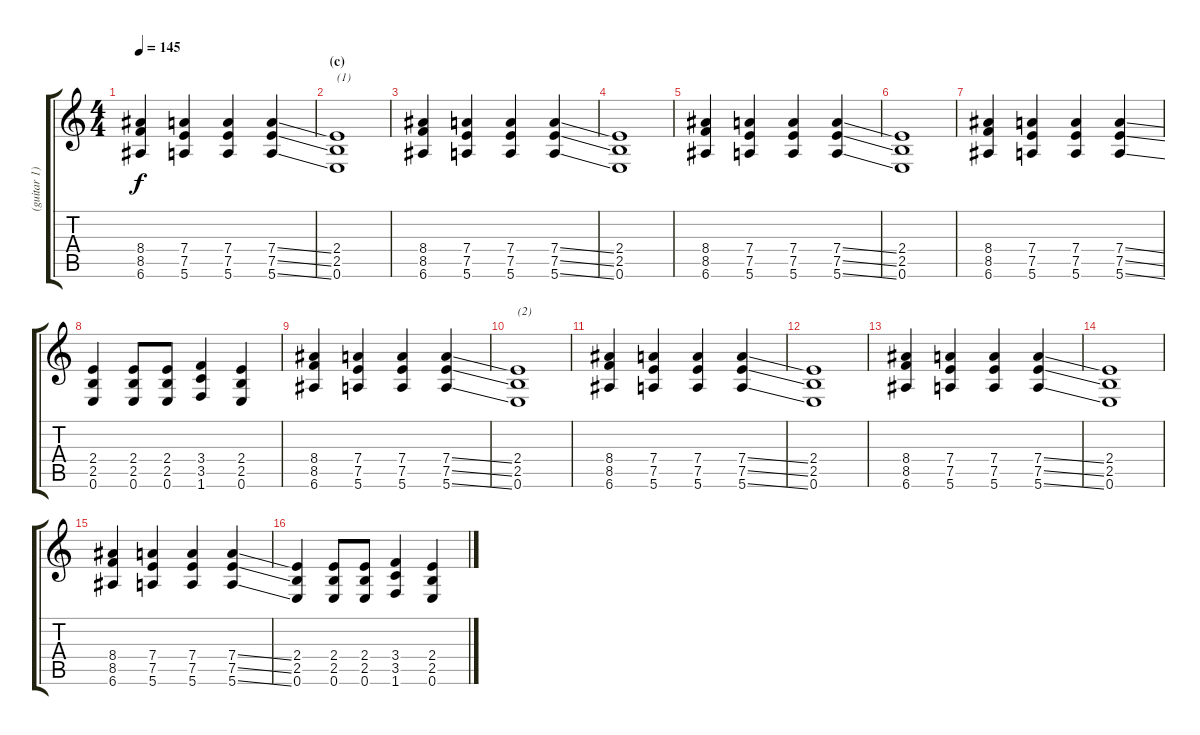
\track ("(guitar 1)" "(guitar 1)") {instrument overdrivenguitar}
\staff {score tabs}
\tuning (E4 B3 G3 D3 A2 E2) {hide}
\ts (4 4)
\tempo 145
\clef g2
\ks c
(8.4 8.5 6.6).4{dy f} (7.4 7.5 5.6).4 (7.4 7.5 5.6).4 (7.4{ss} 7.5{ss} 5.6{ss}).4 |
\section ("" "(c)")
(2.4 2.5 0.6).1{txt "(1)"} |
(8.4 8.5 6.6).4 (7.4 7.5 5.6).4 (7.4 7.5 5.6).4 (7.4{ss} 7.5{ss} 5.6{ss}).4 |
(2.4 2.5 0.6).1 |
(8.4 8.5 6.6).4 (7.4 7.5 5.6).4 (7.4 7.5 5.6).4 (7.4{ss} 7.5{ss} 5.6{ss}).4 |
(2.4 2.5 0.6).1 |
(8.4 8.5 6.6).4 (7.4 7.5 5.6).4 (7.4 7.5 5.6).4 (7.4{ss} 7.5{ss} 5.6{ss}).4 |
(2.4 2.5 0.6).4 (2.4 2.5 0.6).8 (2.4 2.5 0.6).8 (3.4 3.5 1.6).4 (2.4 2.5 0.6).4 |
(8.4 8.5 6.6).4 (7.4 7.5 5.6).4 (7.4 7.5 5.6).4 (7.4{ss} 7.5{ss} 5.6{ss}).4 |
(2.4 2.5 0.6).1{txt "(2)"} |
(8.4 8.5 6.6).4 (7.4 7.5 5.6).4 (7.4 7.5 5.6).4 (7.4{ss} 7.5{ss} 5.6{ss}).4 |
(2.4 2.5 0.6).1 |
(8.4 8.5 6.6).4 (7.4 7.5 5.6).4 (7.4 7.5 5.6).4 (7.4{ss} 7.5{ss} 5.6{ss}).4 |
(2.4 2.5 0.6).1 |
(8.4 8.5 6.6).4 (7.4 7.5 5.6).4 (7.4 7.5 5.6).4 (7.4{ss} 7.5{ss} 5.6{ss}).4 |
(2.4 2.5 0.6).4 (2.4 2.5 0.6).8 (2.4 2.5 0.6).8 (3.4 3.5 1.6).4 (2.4 2.5 0.6).4
